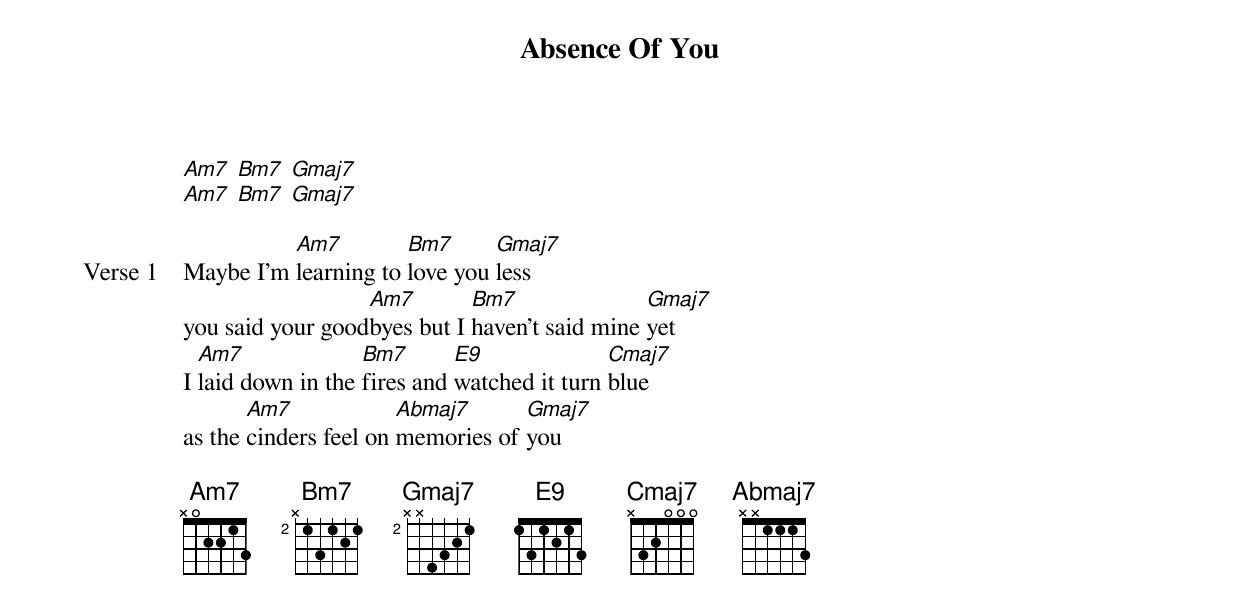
{title: Absence Of You}
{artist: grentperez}
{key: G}
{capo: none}
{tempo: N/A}

{start_of_intro}
[Am7] [Bm7] [Gmaj7]
[Am7] [Bm7] [Gmaj7]
{end_of_intro}

{start_of_verse: Verse 1}
Maybe I'm [Am7]learning to [Bm7]love you [Gmaj7]less
you said your good[Am7]byes but I [Bm7]haven't said mine [Gmaj7]yet
I [Am7]laid down in the [Bm7]fires and [E9]watched it turn [Cmaj7]blue
as the [Am7]cinders feel on [Abmaj7]memories of [Gmaj7]you
{end_of_verse}

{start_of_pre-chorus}
But I'm o[Cmaj7]kay now
I've [Bm7]finally figured you out
My [Cmaj7]rosy eyes are [C#m7b5]tired so I'll [Dsus]close 'em for now [D]
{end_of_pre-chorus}

{start_of_chorus}
And I'm on my [Cmaj7]way out to [Bm7]paradise [Bbm7]
There's a [Am7]world away that's waiting for me [Gmaj7]
waves always [Cmaj7]break when you're [Bm7]on my min[Bbm7]d
Now, the [Am7]absence of you sets me free[Gmaj7]
{end_of_chorus}

{start_of_verse: Verse 2}
You'd leave me [Am7]notes around the [Bm7]house, then you're [Gmaj7]gone
Said things like, "I'm [Am7]out, I'll be [Bm7]late don't wait [Gmaj7]up"
I [Am7]let you keep your [Bm7]distance but I [E9]hated [Ddim]keepin [Cmaj7]mine
If you [Am7]loved me you [Abmaj7]would learn to compro[Gmaj7]mise
{end_of_verse}

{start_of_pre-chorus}
But I'm ok[Cmaj7]ay now (but I'm okay)
I've finally [Bm7]figured you [B7]out (I've finally figured you out)
My [Cmaj7]rosy eyes are [C#m7b5]tired so I'll [Dsus]close 'em for now
Close 'em for n[D]ow
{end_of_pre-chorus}

{start_of_chorus}
And be on my [Cmaj7]way out to parad[Bm7]ise [Bbm7](I'm on my way out to paradise)
Ther[Am7]e's a world away that's waiting fo[Gmaj7]r me (I know you've been waiting)
Waves always [Cmaj7]break when you're [Bm7]on my mind [Bbm7](always break when you're on my mind)
Now, the [Am7]absence of you [Abmaj7]sets me fre[Gmaj7]e
{end_of_chorus}

{start_of_outro}
And I'm on my [Cmaj7]way out to paradis[Bm7]e [Bbm7]
To a [Am7]world away that's waiting for [Gmaj7]me
Waves always b[Cmaj7]reak when you're [Bm7]on my mind [Bbm7]
Now, the [Am7]absence of you [Abmaj7]sets me fre[Gmaj7]e
Now, the [Am7]absence of you [Abmaj7]sets me free [Gmaj7]
Oh, the a[Am7]bsence of you s[Abmaj7]ets m[Gmaj7]e free
[Gmaj7]Oh, oh
N.C.
Oh, oh
{end_of_outro}
